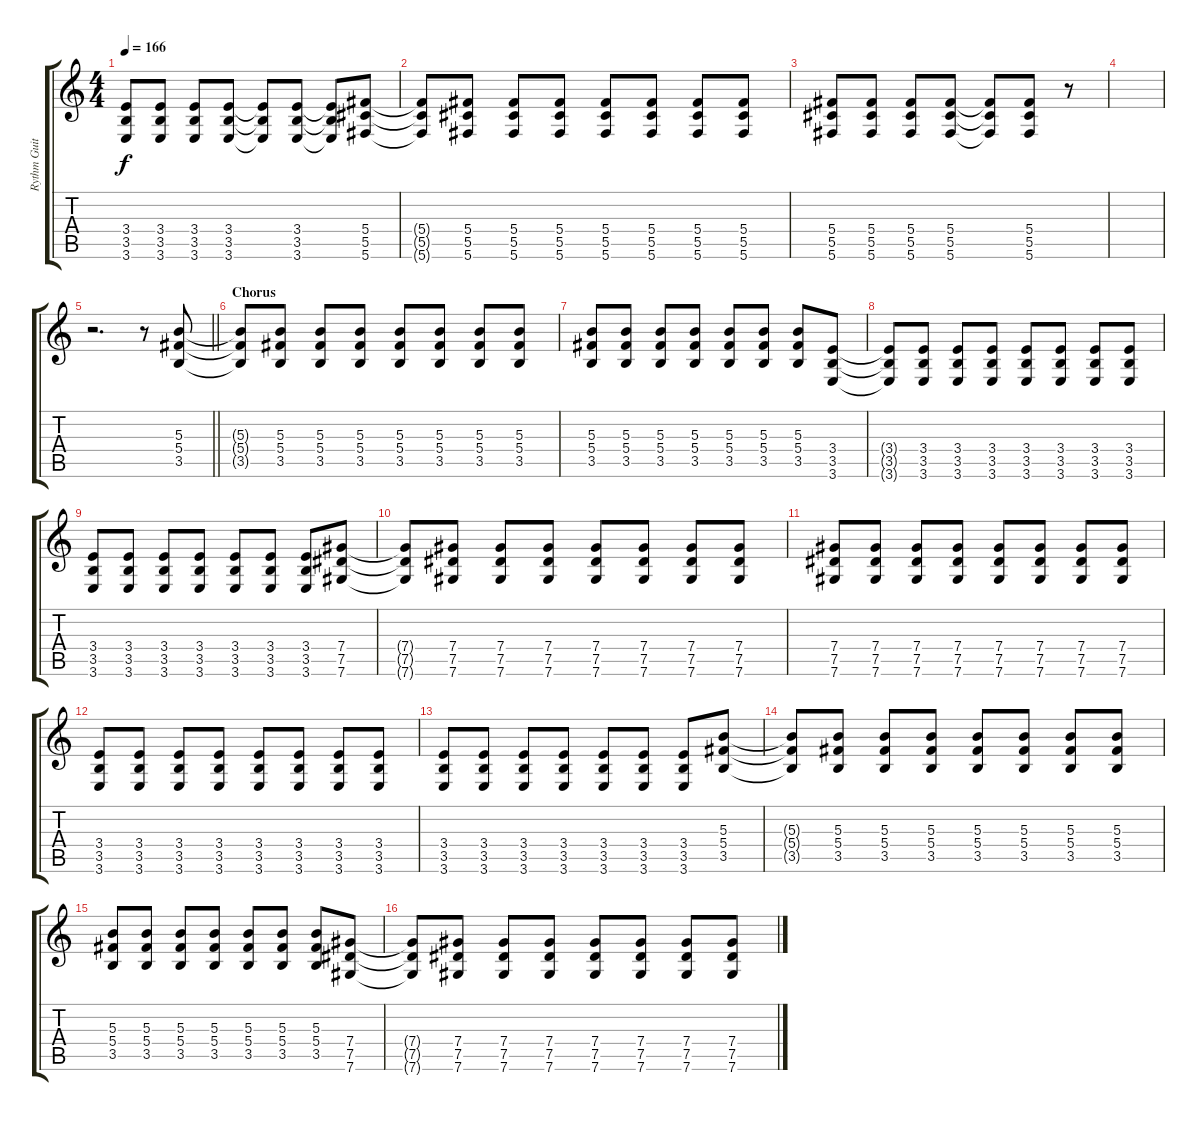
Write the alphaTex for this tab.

\track ("Rythm Guitar (Connor)" "Rythm Guit") {instrument distortionguitar}
\staff {score tabs}
\tuning (Eb4 Bb3 Gb3 Db3 Ab2 Db2) {hide}
\ts (4 4)
\tempo 166
\clef g2
\ks c
(3.4 3.5 3.6).8{dy f} (3.4 3.5 3.6).8 (3.4 3.5 3.6).8 (3.4 3.5 3.6).8 (3.4{t} 3.5{t} 3.6{t}).8 (3.4 3.5 3.6).8 (3.4{t} 3.5{t} 3.6{t}).8 (5.4 5.5 5.6).8 |
(5.4{t} 5.5{t} 5.6{t}).8 (5.4 5.5 5.6).8 (5.4 5.5 5.6).8 (5.4 5.5 5.6).8 (5.4 5.5 5.6).8 (5.4 5.5 5.6).8 (5.4 5.5 5.6).8 (5.4 5.5 5.6).8 |
(5.4 5.5 5.6).8 (5.4 5.5 5.6).8 (5.4 5.5 5.6).8 (5.4 5.5 5.6).8 (5.4{t} 5.5{t} 5.6{t}).8 (5.4 5.5 5.6).8 r.8 |
|
\barLineRight lightlight
r.2{d} r.8 (5.3 5.4 3.5).8 |
\section ("" "Chorus")
(5.3{t} 5.4{t} 3.5{t}).8 (5.3 5.4 3.5).8 (5.3 5.4 3.5).8 (5.3 5.4 3.5).8 (5.3 5.4 3.5).8 (5.3 5.4 3.5).8 (5.3 5.4 3.5).8 (5.3 5.4 3.5).8 |
(5.3 5.4 3.5).8 (5.3 5.4 3.5).8 (5.3 5.4 3.5).8 (5.3 5.4 3.5).8 (5.3 5.4 3.5).8 (5.3 5.4 3.5).8 (5.3 5.4 3.5).8 (3.4 3.5 3.6).8 |
(3.4{t} 3.5{t} 3.6{t}).8 (3.4 3.5 3.6).8 (3.4 3.5 3.6).8 (3.4 3.5 3.6).8 (3.4 3.5 3.6).8 (3.4 3.5 3.6).8 (3.4 3.5 3.6).8 (3.4 3.5 3.6).8 |
(3.4 3.5 3.6).8 (3.4 3.5 3.6).8 (3.4 3.5 3.6).8 (3.4 3.5 3.6).8 (3.4 3.5 3.6).8 (3.4 3.5 3.6).8 (3.4 3.5 3.6).8 (7.4 7.5 7.6).8 |
(7.4{t} 7.5{t} 7.6{t}).8 (7.4 7.5 7.6).8 (7.4 7.5 7.6).8 (7.4 7.5 7.6).8 (7.4 7.5 7.6).8 (7.4 7.5 7.6).8 (7.4 7.5 7.6).8 (7.4 7.5 7.6).8 |
(7.4 7.5 7.6).8 (7.4 7.5 7.6).8 (7.4 7.5 7.6).8 (7.4 7.5 7.6).8 (7.4 7.5 7.6).8 (7.4 7.5 7.6).8 (7.4 7.5 7.6).8 (7.4 7.5 7.6).8 |
(3.4 3.5 3.6).8 (3.4 3.5 3.6).8 (3.4 3.5 3.6).8 (3.4 3.5 3.6).8 (3.4 3.5 3.6).8 (3.4 3.5 3.6).8 (3.4 3.5 3.6).8 (3.4 3.5 3.6).8 |
(3.4 3.5 3.6).8 (3.4 3.5 3.6).8 (3.4 3.5 3.6).8 (3.4 3.5 3.6).8 (3.4 3.5 3.6).8 (3.4 3.5 3.6).8 (3.4 3.5 3.6).8 (5.3 5.4 3.5).8 |
(5.3{t} 5.4{t} 3.5{t}).8 (5.3 5.4 3.5).8 (5.3 5.4 3.5).8 (5.3 5.4 3.5).8 (5.3 5.4 3.5).8 (5.3 5.4 3.5).8 (5.3 5.4 3.5).8 (5.3 5.4 3.5).8 |
(5.3 5.4 3.5).8 (5.3 5.4 3.5).8 (5.3 5.4 3.5).8 (5.3 5.4 3.5).8 (5.3 5.4 3.5).8 (5.3 5.4 3.5).8 (5.3 5.4 3.5).8 (7.4 7.5 7.6).8 |
(7.4{t} 7.5{t} 7.6{t}).8 (7.4 7.5 7.6).8 (7.4 7.5 7.6).8 (7.4 7.5 7.6).8 (7.4 7.5 7.6).8 (7.4 7.5 7.6).8 (7.4 7.5 7.6).8 (7.4 7.5 7.6).8
